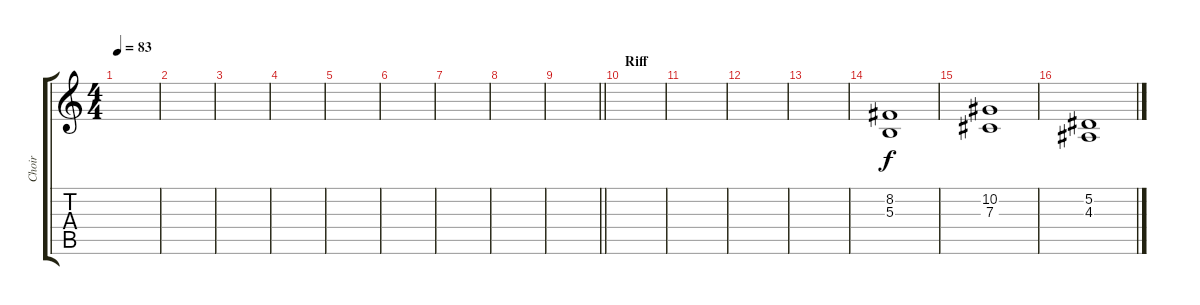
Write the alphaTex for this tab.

\track ("Choir" "Choir") {instrument pad4choir}
\staff {score tabs}
\tuning (Eb4 Bb3 Gb3 Db3 Ab2 Eb2) {hide}
\ts (4 4)
\tempo 83
\clef g2
\ks c
|
|
|
|
|
|
|
|
\barLineRight lightlight
|
\section ("" "Riff")
|
|
|
|
(8.2 5.3).1 |
(10.2 7.3).1 |
(5.2 4.3).1
